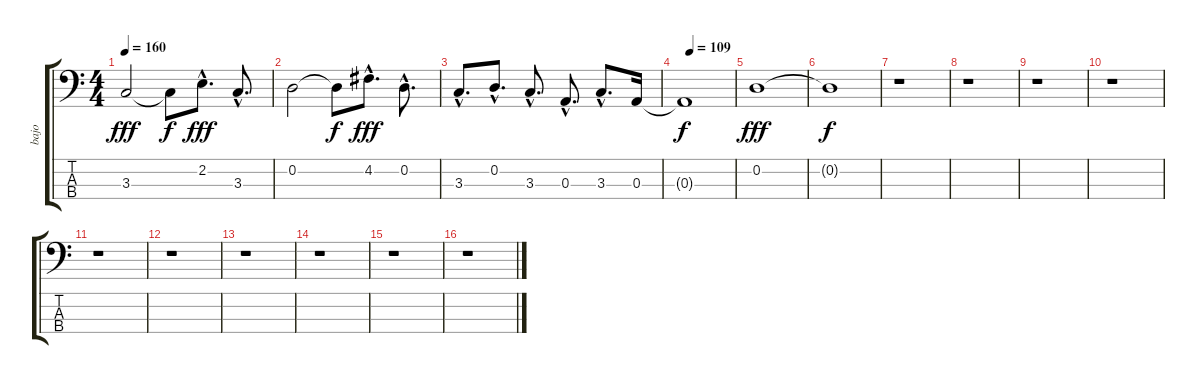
\track ("bajo" "bajo") {instrument electricbassfinger}
\staff {score tabs}
\tuning (G2 D2 A1 E1) {hide}
\ts (4 4)
\tempo 160
\clef f4
\ks c
3.3.2{dy fff} 3.3{t}.8{dy f} 2.2{hac}.8{d dy fff} 3.3{hac}.8{d} |
0.2.2 0.2{t}.8{dy f} 4.2{hac}.8{d dy fff} 0.2{hac}.8{d} |
3.3{hac}.8{d} 0.2{hac}.8{d} 3.3{hac}.8{d} 0.3{hac}.8{d} 3.3{hac}.8{d} 0.3.16 |
\tempo (109 0.125)
0.3{t}.1{dy f} |
0.2.1{dy fff} |
0.2{t}.1{dy f} |
r.1 |
r.1 |
r.1 |
r.1 |
r.1 |
r.1 |
r.1 |
r.1 |
r.1 |
r.1
